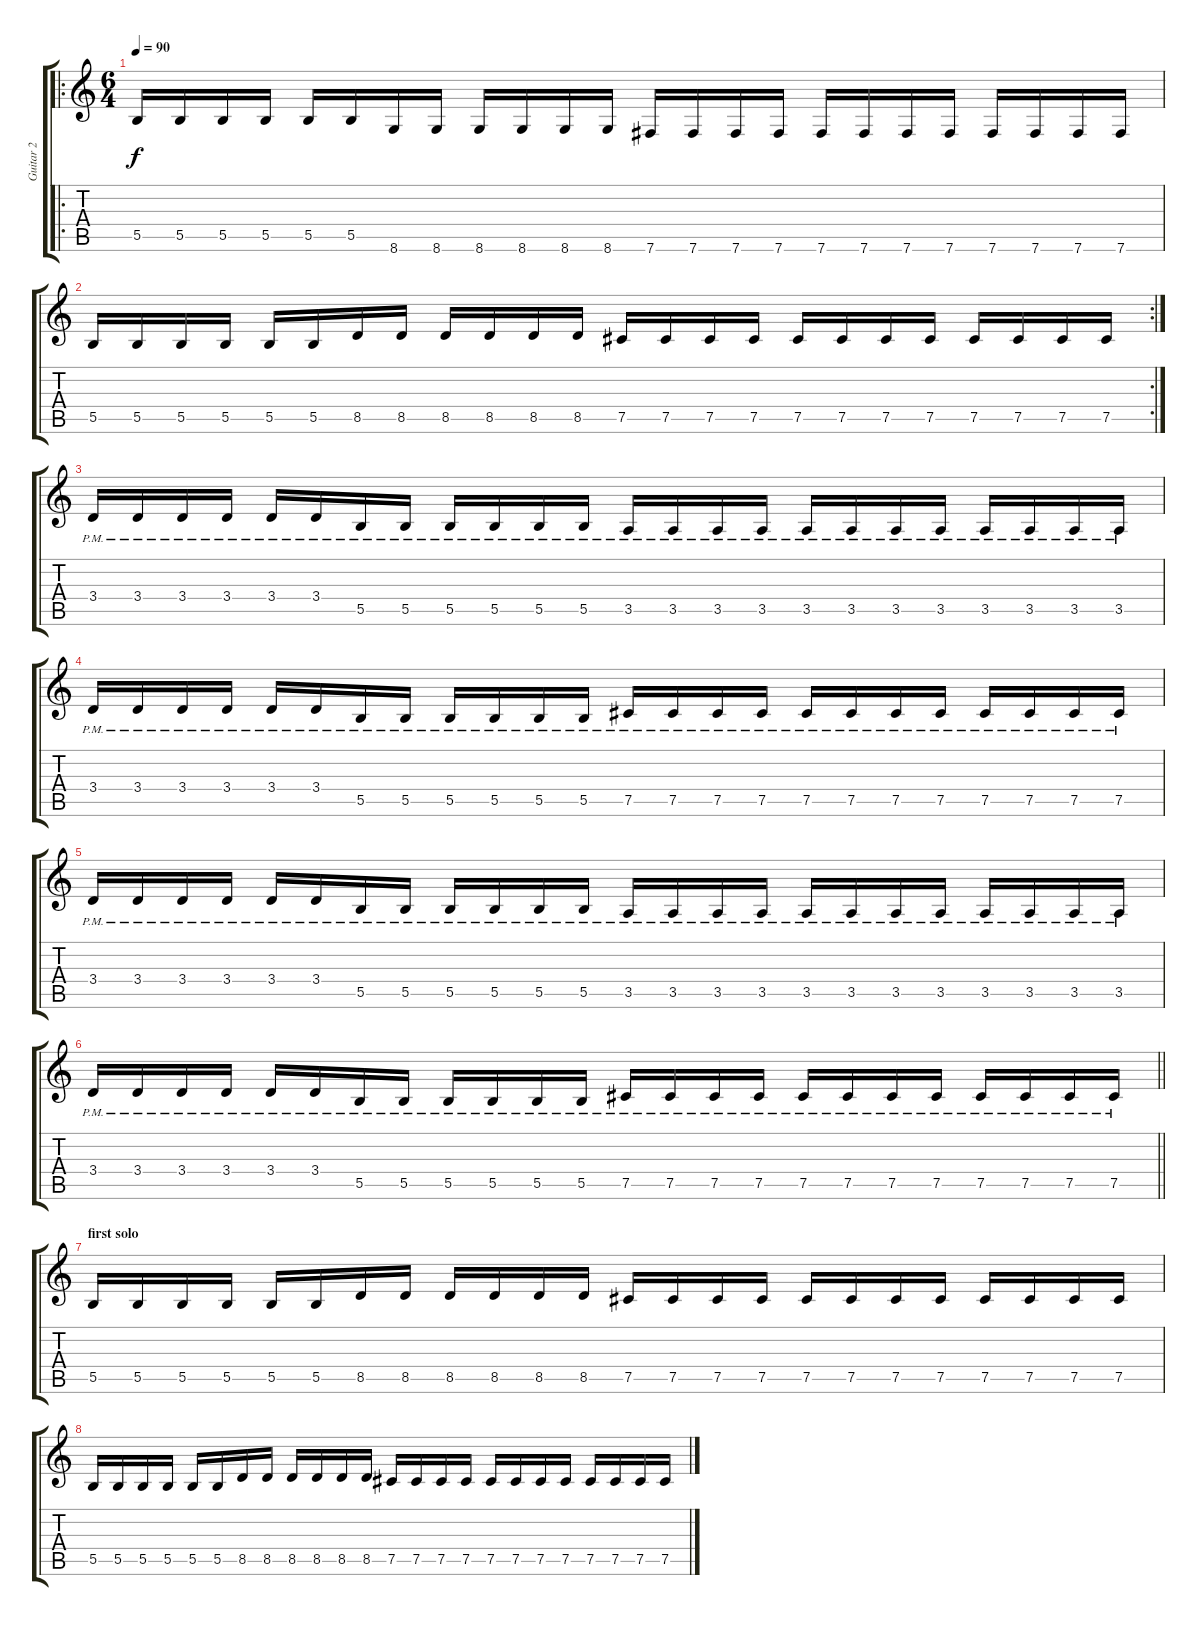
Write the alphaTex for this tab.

\track ("Guitar 2" "Guitar 2") {instrument distortionguitar}
\staff {score tabs}
\tuning (Db4 Ab3 E3 B2 Gb2 B1) {hide}
\ro
\ts (6 4)
\tempo 90
\clef g2
\ks c
5.5.16{dy f} 5.5.16 5.5.16 5.5.16 5.5.16 5.5.16 8.6.16 8.6.16 8.6.16 8.6.16 8.6.16 8.6.16 7.6.16 7.6.16 7.6.16 7.6.16 7.6.16 7.6.16 7.6.16 7.6.16 7.6.16 7.6.16 7.6.16 7.6.16 |
\rc 2
5.5.16 5.5.16 5.5.16 5.5.16 5.5.16 5.5.16 8.5.16 8.5.16 8.5.16 8.5.16 8.5.16 8.5.16 7.5.16 7.5.16 7.5.16 7.5.16 7.5.16 7.5.16 7.5.16 7.5.16 7.5.16 7.5.16 7.5.16 7.5.16 |
3.4{pm}.16 3.4{pm}.16 3.4{pm}.16 3.4{pm}.16 3.4{pm}.16 3.4{pm}.16 5.5{pm}.16 5.5{pm}.16 5.5{pm}.16 5.5{pm}.16 5.5{pm}.16 5.5{pm}.16 3.5{pm}.16 3.5{pm}.16 3.5{pm}.16 3.5{pm}.16 3.5{pm}.16 3.5{pm}.16 3.5{pm}.16 3.5{pm}.16 3.5{pm}.16 3.5{pm}.16 3.5{pm}.16 3.5{pm}.16 |
3.4{pm}.16 3.4{pm}.16 3.4{pm}.16 3.4{pm}.16 3.4{pm}.16 3.4{pm}.16 5.5{pm}.16 5.5{pm}.16 5.5{pm}.16 5.5{pm}.16 5.5{pm}.16 5.5{pm}.16 7.5{pm}.16 7.5{pm}.16 7.5{pm}.16 7.5{pm}.16 7.5{pm}.16 7.5{pm}.16 7.5{pm}.16 7.5{pm}.16 7.5{pm}.16 7.5{pm}.16 7.5{pm}.16 7.5{pm}.16 |
3.4{pm}.16 3.4{pm}.16 3.4{pm}.16 3.4{pm}.16 3.4{pm}.16 3.4{pm}.16 5.5{pm}.16 5.5{pm}.16 5.5{pm}.16 5.5{pm}.16 5.5{pm}.16 5.5{pm}.16 3.5{pm}.16 3.5{pm}.16 3.5{pm}.16 3.5{pm}.16 3.5{pm}.16 3.5{pm}.16 3.5{pm}.16 3.5{pm}.16 3.5{pm}.16 3.5{pm}.16 3.5{pm}.16 3.5{pm}.16 |
\barLineRight lightlight
3.4{pm}.16 3.4{pm}.16 3.4{pm}.16 3.4{pm}.16 3.4{pm}.16 3.4{pm}.16 5.5{pm}.16 5.5{pm}.16 5.5{pm}.16 5.5{pm}.16 5.5{pm}.16 5.5{pm}.16 7.5{pm}.16 7.5{pm}.16 7.5{pm}.16 7.5{pm}.16 7.5{pm}.16 7.5{pm}.16 7.5{pm}.16 7.5{pm}.16 7.5{pm}.16 7.5{pm}.16 7.5{pm}.16 7.5{pm}.16 |
\section ("" "first solo")
5.5.16 5.5.16 5.5.16 5.5.16 5.5.16 5.5.16 8.5.16 8.5.16 8.5.16 8.5.16 8.5.16 8.5.16 7.5.16 7.5.16 7.5.16 7.5.16 7.5.16 7.5.16 7.5.16 7.5.16 7.5.16 7.5.16 7.5.16 7.5.16 |
5.5.16 5.5.16 5.5.16 5.5.16 5.5.16 5.5.16 8.5.16 8.5.16 8.5.16 8.5.16 8.5.16 8.5.16 7.5.16 7.5.16 7.5.16 7.5.16 7.5.16 7.5.16 7.5.16 7.5.16 7.5.16 7.5.16 7.5.16 7.5.16
